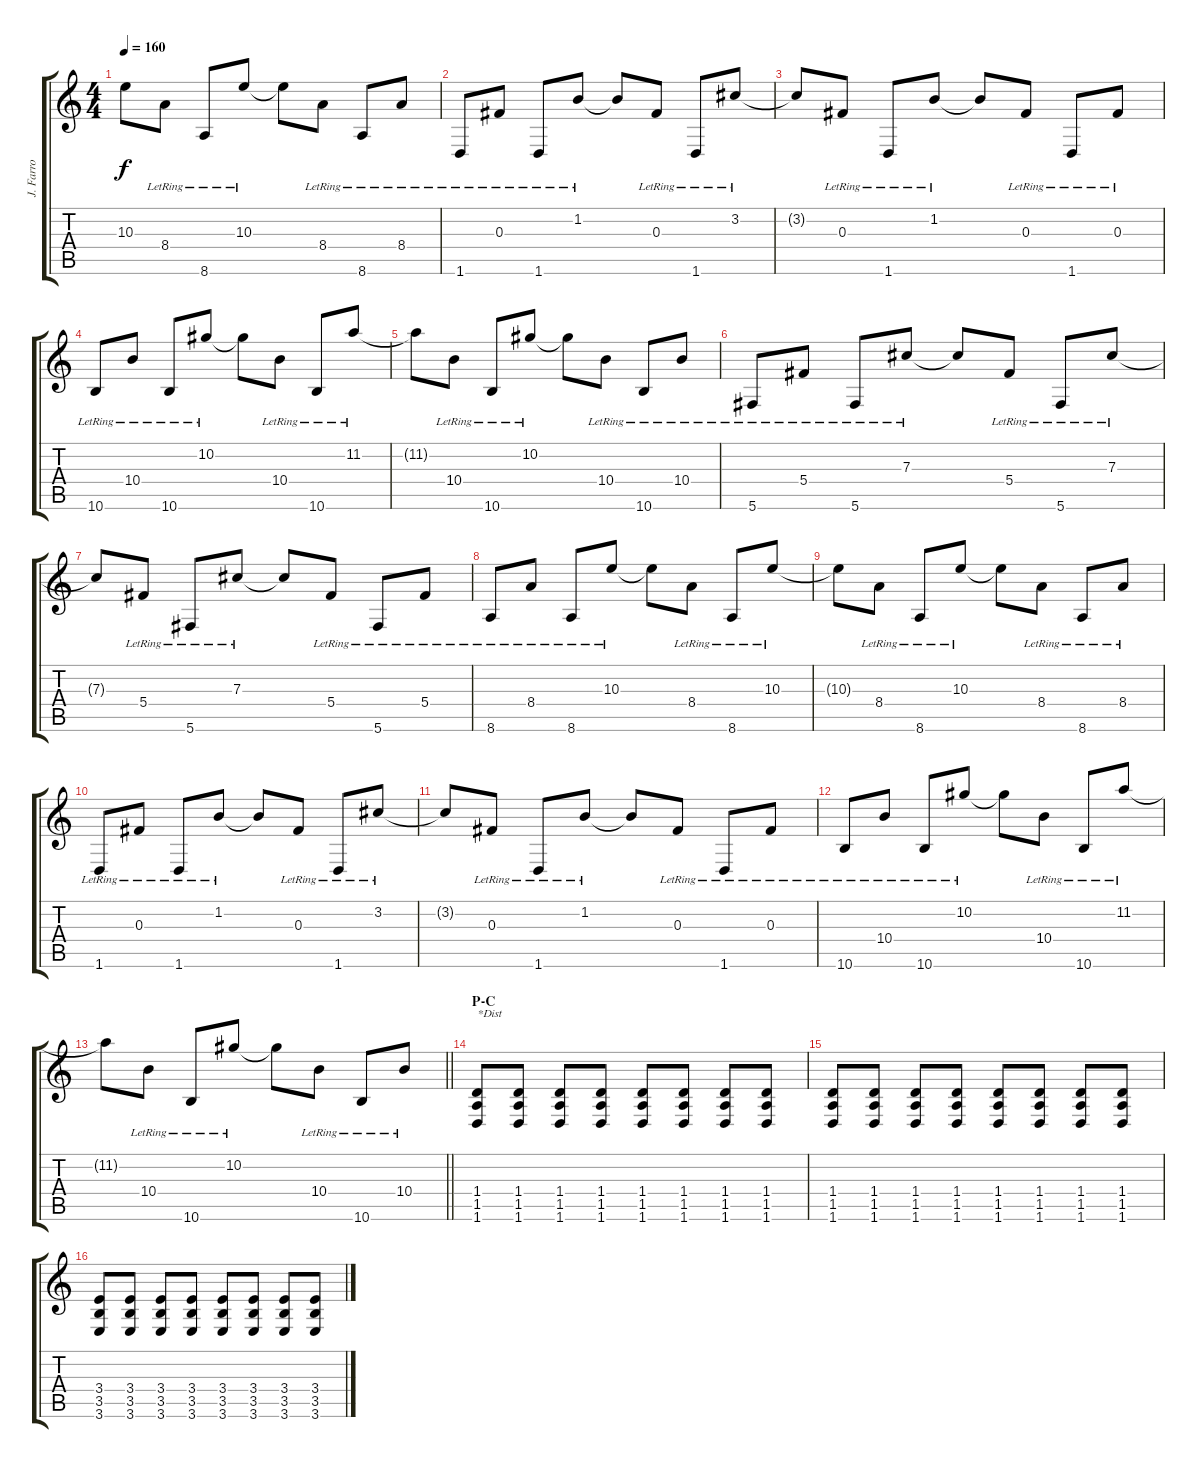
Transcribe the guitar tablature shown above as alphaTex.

\track ("J. Farro" "J. Farro") {instrument distortionguitar}
\staff {score tabs}
\tuning (Eb4 Bb3 Gb3 Db3 Ab2 Db2) {hide}
\ts (4 4)
\tempo 160
\clef g2
\ks c
10.3{t}.8{dy f} 8.4{lr}.8 8.6{lr}.8 10.3{lr}.8 10.3{t}.8 8.4{lr}.8 8.6{lr}.8 8.4{lr}.8 |
1.6{lr}.8 0.3{lr}.8 1.6{lr}.8 1.2{lr}.8 1.2{t}.8 0.3{lr}.8 1.6{lr}.8 3.2{lr}.8 |
3.2{t}.8 0.3{lr}.8 1.6{lr}.8 1.2{lr}.8 1.2{t}.8 0.3{lr}.8 1.6{lr}.8 0.3{lr}.8 |
10.6{lr}.8 10.4{lr}.8 10.6{lr}.8 10.2{lr}.8 10.2{t}.8 10.4{lr}.8 10.6{lr}.8 11.2{lr}.8 |
11.2{t}.8 10.4{lr}.8 10.6{lr}.8 10.2{lr}.8 10.2{t}.8 10.4{lr}.8 10.6{lr}.8 10.4{lr}.8 |
5.6{lr}.8 5.4{lr}.8 5.6{lr}.8 7.3{lr}.8 7.3{t}.8 5.4{lr}.8 5.6{lr}.8 7.3{lr}.8 |
7.3{t}.8 5.4{lr}.8 5.6{lr}.8 7.3{lr}.8 7.3{t}.8 5.4{lr}.8 5.6{lr}.8 5.4{lr}.8 |
8.6{lr}.8 8.4{lr}.8 8.6{lr}.8 10.3{lr}.8 10.3{t}.8 8.4{lr}.8 8.6{lr}.8 10.3{lr}.8 |
10.3{t}.8 8.4{lr}.8 8.6{lr}.8 10.3{lr}.8 10.3{t}.8 8.4{lr}.8 8.6{lr}.8 8.4{lr}.8 |
1.6{lr}.8 0.3{lr}.8 1.6{lr}.8 1.2{lr}.8 1.2{t}.8 0.3{lr}.8 1.6{lr}.8 3.2{lr}.8 |
3.2{t}.8 0.3{lr}.8 1.6{lr}.8 1.2{lr}.8 1.2{t}.8 0.3{lr}.8 1.6{lr}.8 0.3{lr}.8 |
10.6{lr}.8 10.4{lr}.8 10.6{lr}.8 10.2{lr}.8 10.2{t}.8 10.4{lr}.8 10.6{lr}.8 11.2{lr}.8 |
\barLineRight lightlight
11.2{t}.8 10.4{lr}.8 10.6{lr}.8 10.2{lr}.8 10.2{t}.8 10.4{lr}.8 10.6{lr}.8 10.4{lr}.8 |
\section ("" "P-C")
(1.4 1.5 1.6).8{txt "*Dist" volume 16 instrument distortionguitar} (1.4 1.5 1.6).8 (1.4 1.5 1.6).8 (1.4 1.5 1.6).8 (1.4 1.5 1.6).8 (1.4 1.5 1.6).8 (1.4 1.5 1.6).8 (1.4 1.5 1.6).8 |
(1.4 1.5 1.6).8 (1.4 1.5 1.6).8 (1.4 1.5 1.6).8 (1.4 1.5 1.6).8 (1.4 1.5 1.6).8 (1.4 1.5 1.6).8 (1.4 1.5 1.6).8 (1.4 1.5 1.6).8 |
(3.4 3.5 3.6).8 (3.4 3.5 3.6).8 (3.4 3.5 3.6).8 (3.4 3.5 3.6).8 (3.4 3.5 3.6).8 (3.4 3.5 3.6).8 (3.4 3.5 3.6).8 (3.4 3.5 3.6).8
